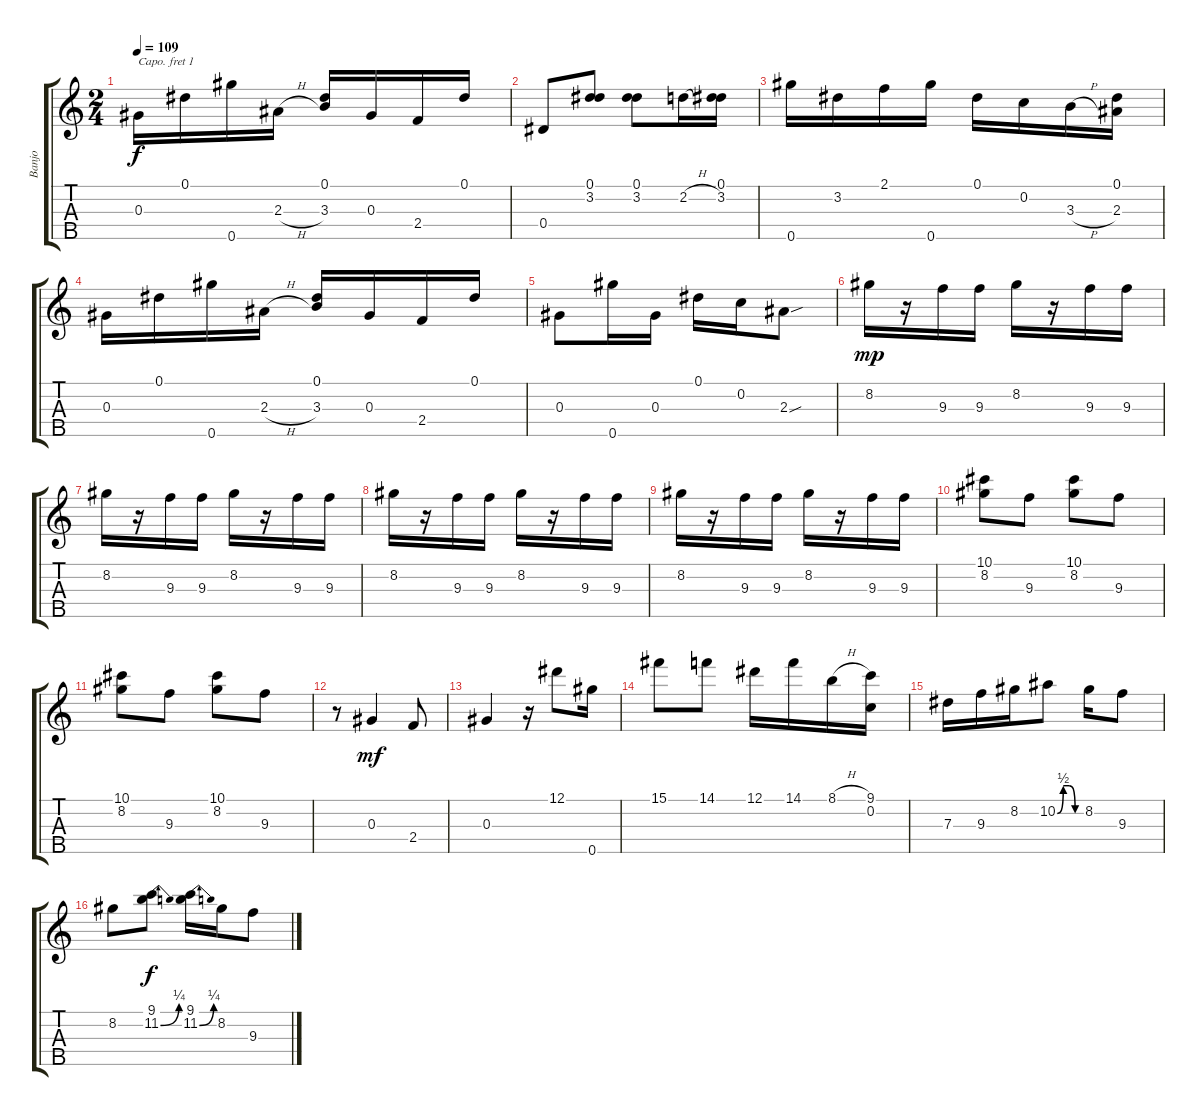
\track ("Banjo" "Banjo") {instrument banjo}
\staff {score tabs}
\capo 1
\tuning (D4 B3 G3 D3 G4) {hide}
\displaytranspose 12
\ts (2 4)
\tempo 109
\clef g2
\ks c
0.3.16{dy f} 0.1.16 0.5.16 2.3{h}.16 (0.1 3.3).16 0.3.16 2.4.16 0.1.16 |
0.4.8 (0.1 3.2).8 (0.1 3.2).8 2.2{h}.16 (0.1 3.2).16 |
0.5.16 3.2.16 2.1.16 0.5.16 0.1.16 0.2.16 3.3{h}.16 (0.1 2.3).16 |
0.3.16 0.1.16 0.5.16 2.3{h}.16 (0.1 3.3).16 0.3.16 2.4.16 0.1.16 |
0.3.8 0.5.16 0.3.16 0.1.16 0.2.16 2.3{sou}.8 |
8.2.16{dy mp} r.16 9.3.16 9.3.16 8.2.16 r.16 9.3.16 9.3.16 |
8.2.16 r.16 9.3.16 9.3.16 8.2.16 r.16 9.3.16 9.3.16 |
8.2.16 r.16 9.3.16 9.3.16 8.2.16 r.16 9.3.16 9.3.16 |
8.2.16 r.16 9.3.16 9.3.16 8.2.16 r.16 9.3.16 9.3.16 |
(10.1 8.2).8 9.3.8 (10.1 8.2).8 9.3.8 |
(10.1 8.2).8 9.3.8 (10.1 8.2).8 9.3.8 |
r.8 0.3.4{dy mf} 2.4.8 |
0.3.4 r.16 12.1.8 0.5.16 |
15.1.8 14.1.8 12.1.16 14.1.16 8.1{h}.16 (9.1 0.2).16 |
7.3.16 9.3.16 8.2.16 10.2{be (custom 0 0 15 2 30 2 45 0 60 0)}.8 8.2.16 9.3.8 |
8.2.8 (9.1 11.2{be (bend 0 0 60 1)}).8{dy f} (9.1 11.2{be (bend 0 0 60 1)}).16 8.2.16 9.3.8
